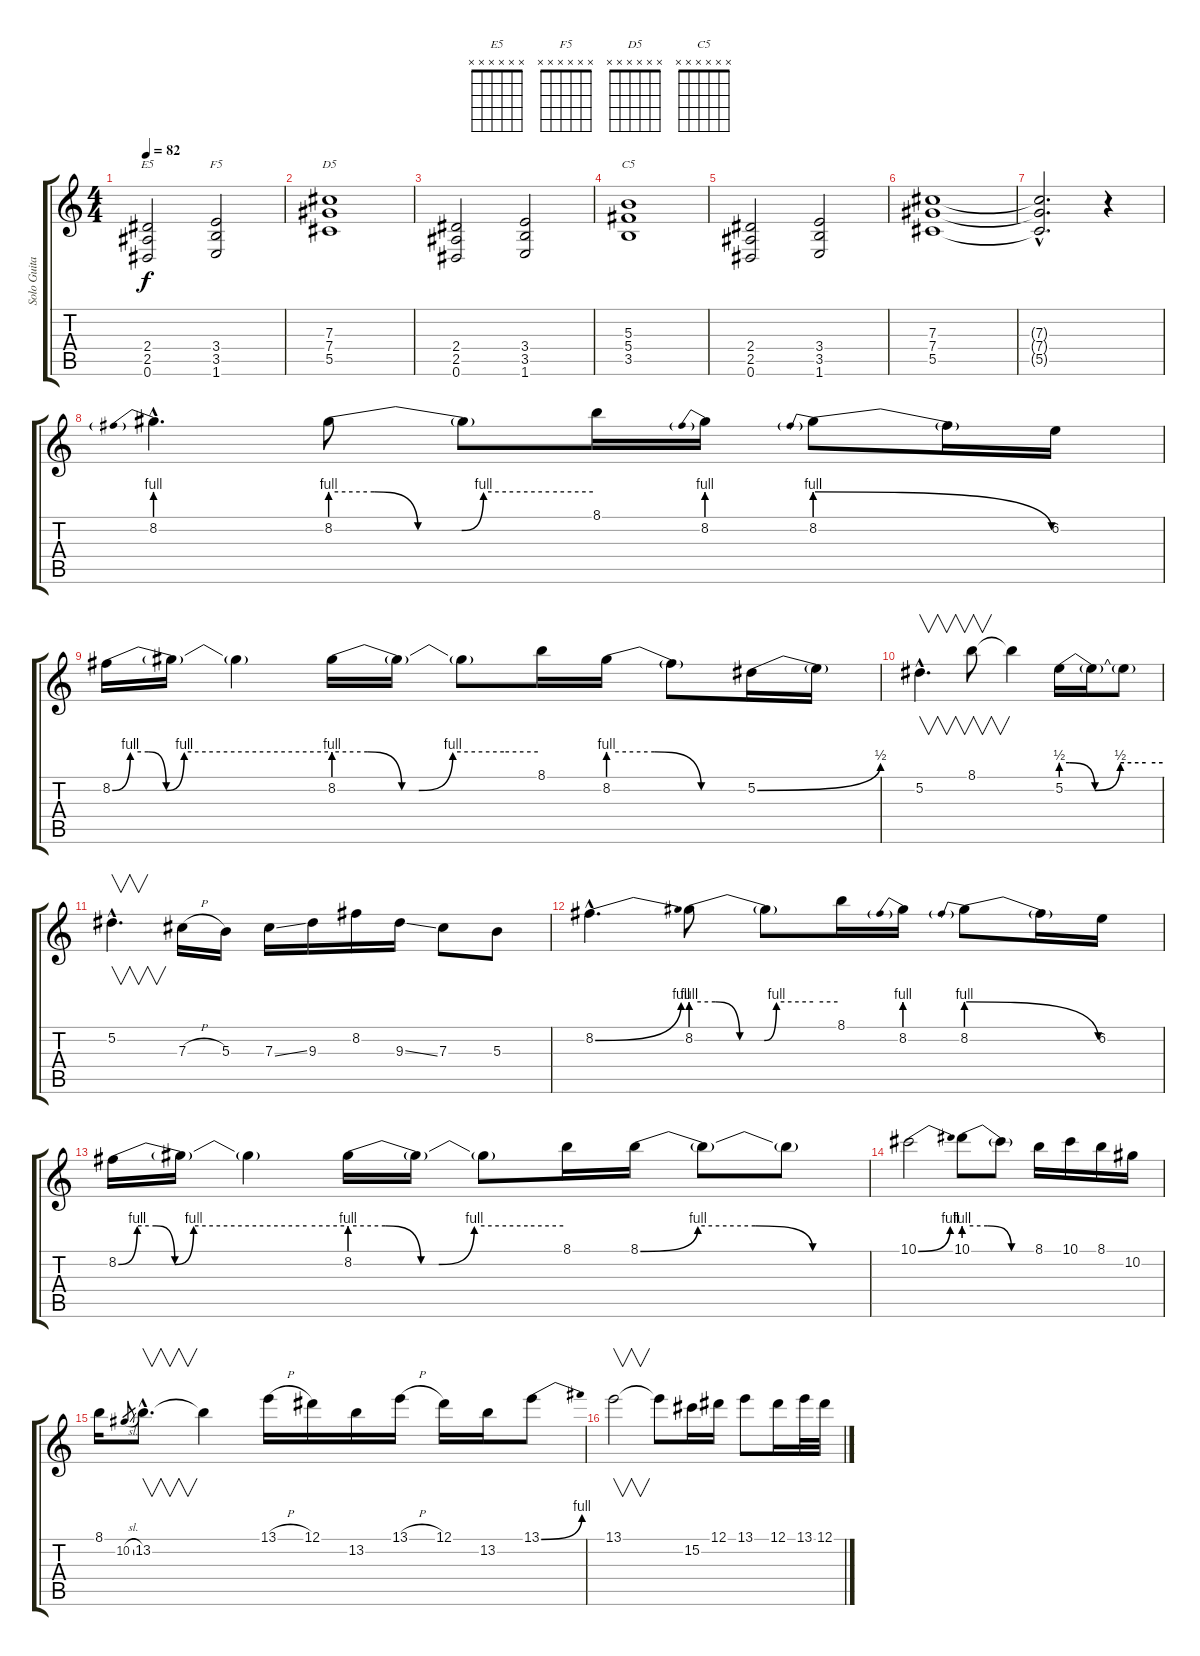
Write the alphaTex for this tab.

\track ("Solo Guitar" "Solo Guita") {instrument distortionguitar}
\staff {score tabs}
\tuning (Eb4 Bb3 Gb3 Db3 Ab2 Eb2) {hide}
\chord ("E5" x x x x x x) {firstfret 0}
\chord ("F5" x x x x x x) {firstfret 0}
\chord ("D5" x x x x x x) {firstfret 0}
\chord ("C5" x x x x x x) {firstfret 0}
\ts (4 4)
\tempo 82
\clef g2
\ks c
(2.4 2.5 0.6).2{ch "E5" dy f} (3.4 3.5 1.6).2{ch "F5"} |
(7.3 7.4 5.5).1{ch "D5"} |
(2.4 2.5 0.6).2 (3.4 3.5 1.6).2 |
(5.3 5.4 3.5).1{ch "C5"} |
(2.4 2.5 0.6).2 (3.4 3.5 1.6).2 |
(7.3 7.4 5.5).1 |
(7.3{hac t} 7.4{hac t} 5.5{hac t}).2{d} r.4 |
8.2{be (prebend 0 4 60 4) hac}.4{d} 8.2{be (custom 0 4 10 4 20 0 30 0 35 4 50 4 60 4)}.8 8.2{t}.8 8.1.16 8.2{be (prebend 0 4 60 4)}.16 8.2{be (prebendrelease 0 4 60 0)}.8 8.2{t}.16 6.2.16 |
8.2{be (custom 0 0 5 4 10 4 15 0 20 4 50 4 60 4)}.16 8.2{t}.16 8.2{t}.4 8.2{be (custom 0 4 10 4 20 0 25 0 35 4 50 4 60 4)}.16 8.2{t}.16 8.2{t}.8 8.1.16 8.2{be (custom 0 4 20 4 40 0 60 0)}.16 8.2{t}.8 5.2{be (bend 0 0 60 2)}.16 5.2{t}.16 |
5.2{hac}.4{v d} 8.1.8{v} 8.1{t}.4 5.2{be (custom 0 2 5 2 20 0 35 2 50 2 60 2)}.16 5.2{t}.16 5.2{t}.8 |
5.2{hac}.4{v d} 7.3{h}.16 5.3.16 7.3{ss}.16 9.3.16 8.2.16 9.3{ss}.16 7.3.8 5.3.8 |
8.2{be (bend 0 0 60 4) hac}.4{d} 8.2{be (custom 0 4 10 4 20 0 30 0 35 4 50 4 60 4)}.8 8.2{t}.8 8.1.16 8.2{be (prebend 0 4 60 4)}.16 8.2{be (prebendrelease 0 4 60 0)}.8 8.2{t}.16 6.2.16 |
8.2{be (custom 0 0 5 4 10 4 15 0 20 4 50 4 60 4)}.16 8.2{t}.16 8.2{t}.4 8.2{be (custom 0 4 10 4 20 0 25 0 35 4 50 4 60 4)}.16 8.2{t}.16 8.2{t}.8 8.1.16 8.1{be (custom 0 0 15 4 30 4 45 0 60 0)}.16 8.1{t}.8 8.1{t}.8 |
10.1{be (bend 0 0 60 4)}.2 10.1{be (custom 0 4 20 4 40 0 60 0)}.8 10.1{t}.8 8.1.16 10.1.16 8.1.16 10.2.16 |
8.1.16 10.2{sl}.8{gr} 13.2{hac}.8{v d} 13.2{t}.4 13.1{h}.16 12.1.16 13.2.16 13.1{h}.16 12.1.16 13.2.16 13.1{be (bend 0 0 60 4)}.8 |
13.1.2{v} 13.1{t}.8 15.2.16 12.1.16 13.1.8 12.1.16 13.1.32 12.1.32
